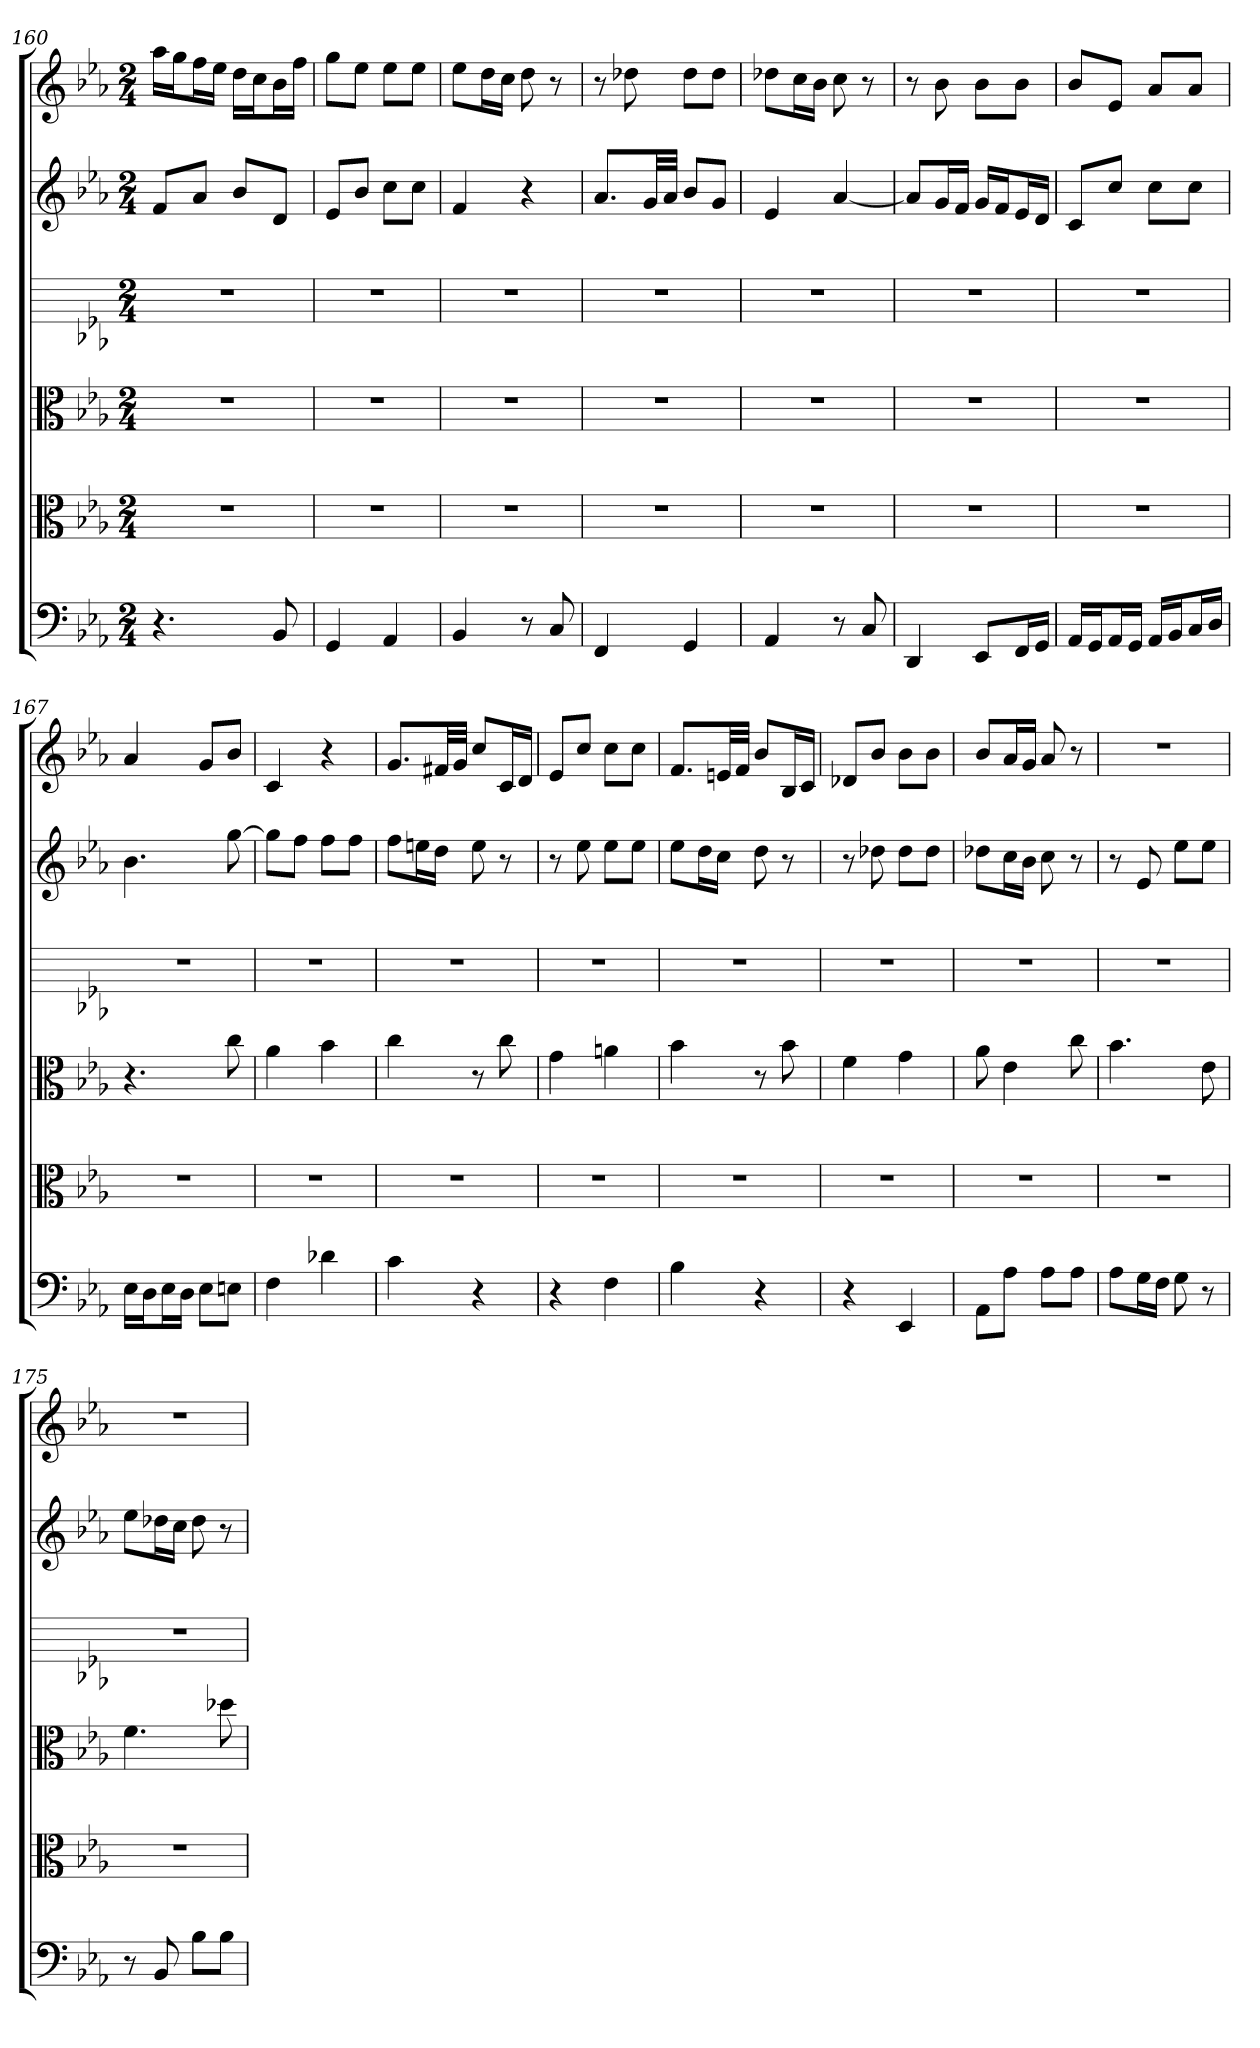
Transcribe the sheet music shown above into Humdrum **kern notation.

**kern	**kern	**kern	**kern	**kern	**kern
*part6	*part5	*part4	*part3	*part2	*part1
*staff6	*staff5	*staff4	*staff3	*staff2	*staff1
*clefF4	*clefC3	*clefC3	*	*	*
*k[b-e-a-]	*k[b-e-a-]	*k[b-e-a-]	*k[b-e-a-]	*k[b-e-a-]	*k[b-e-a-]
*E-:	*E-:	*E-:	*E-:	*E-:	*E-:
*M2/4	*M2/4	*M2/4	*M2/4	*M2/4	*M2/4
=160	=160	=160	=160	=160	=160
4.r	2r	2r	2r	8fL	16aa-LL
.	.	.	.	.	16ggJ
.	.	.	.	8a-J	16ffL
.	.	.	.	.	16ee-JJ
.	.	.	.	8b-L	16ddLL
.	.	.	.	.	16ccJ
8BB-	.	.	.	8dJ	16b-L
.	.	.	.	.	16ffJJ
=161	=161	=161	=161	=161	=161
4GG	2r	2r	2r	8e-L	8ggL
.	.	.	.	8b-J	8ee-J
4AA-	.	.	.	8ccL	8ee-L
.	.	.	.	8ccJ	8ee-J
=162	=162	=162	=162	=162	=162
4BB-	2r	2r	2r	4f	8ee-L
.	.	.	.	.	16ddL
.	.	.	.	.	16ccJJ
8r	.	.	.	4r	8dd
8C	.	.	.	.	8r
=163	=163	=163	=163	=163	=163
4FF	2r	2r	2r	8.a-L	8r
.	.	.	.	.	8dd-X
.	.	.	.	32gLL	.
.	.	.	.	32a-JJJ	.
4GG	.	.	.	8b-L	8dd-L
.	.	.	.	8gJ	8dd-J
=164	=164	=164	=164	=164	=164
4AA-	2r	2r	2r	4e-	8dd-XL
.	.	.	.	.	16ccL
.	.	.	.	.	16b-JJ
8r	.	.	.	[4a-	8cc
8C	.	.	.	.	8r
=165	=165	=165	=165	=165	=165
4DD	2r	2r	2r	8a-L]	8r
.	.	.	.	16gL	8b-
.	.	.	.	16fJJ	.
8EE-/L	.	.	.	16gLL	8b-L
.	.	.	.	16fJ	.
16FF/L	.	.	.	16e-L	8b-J
16GG/JJ	.	.	.	16dJJ	.
=166	=166	=166	=166	=166	=166
16AA-/LL	2r	2r	2r	8cL	8b-L
16GG/J	.	.	.	.	.
16AA-/L	.	.	.	8ccJ	8e-J
16GG/JJ	.	.	.	.	.
16AA-/LL	.	.	.	8ccL	8a-L
16BB-/J	.	.	.	.	.
16C/L	.	.	.	8ccJ	8a-J
16D/JJ	.	.	.	.	.
=167	=167	=167	=167	=167	=167
16E-\LL	2r	4.r	2r	4.b-	4a-
16D\J	.	.	.	.	.
16E-\L	.	.	.	.	.
16D\JJ	.	.	.	.	.
8E-\L	.	.	.	.	8gL
8En\J	.	8cc	.	[8gg	8b-J
=168	=168	=168	=168	=168	=168
4F	2r	4a-	2r	8ggL]	4c
.	.	.	.	8ffJ	.
4d-X	.	4b-	.	8ffL	4r
.	.	.	.	8ffJ	.
=169	=169	=169	=169	=169	=169
4c	2r	4cc	2r	8ffL	8.gL
.	.	.	.	16eenL	.
.	.	.	.	16ddJJ	32f#XLL
.	.	.	.	.	32gJJJ
4r	.	8r	.	8ee	8ccL
.	.	8cc	.	8r	16cL
.	.	.	.	.	16dJJ
=170	=170	=170	=170	=170	=170
4r	2r	4g	2r	8r	8e-L
.	.	.	.	8ee-	8ccJ
4F	.	4an	.	8ee-L	8ccL
.	.	.	.	8ee-J	8ccJ
=171	=171	=171	=171	=171	=171
4B-	2r	4b-	2r	8ee-L	8.fL
.	.	.	.	16ddL	.
.	.	.	.	16ccJJ	32enLL
.	.	.	.	.	32fJJJ
4r	.	8r	.	8dd	8b-L
.	.	8b-	.	8r	16B-L
.	.	.	.	.	16cJJ
=172	=172	=172	=172	=172	=172
4r	2r	4f	2r	8r	8d-XL
.	.	.	.	8dd-X	8b-J
4EE-	.	4g	.	8dd-L	8b-L
.	.	.	.	8dd-J	8b-J
=173	=173	=173	=173	=173	=173
8AA-\L	2r	8a-	2r	8dd-XL	8b-L
8A-\J	.	4e-	.	16ccL	16a-L
.	.	.	.	16b-JJ	16gJJ
8A-\L	.	.	.	8cc	8a-
8A-\J	.	8cc	.	8r	8r
=174	=174	=174	=174	=174	=174
8A-\L	2r	4.b-	2r	8r	2r
16G\L	.	.	.	8e-	.
16F\JJ	.	.	.	.	.
8G	.	.	.	8ee-L	.
8r	.	8e-	.	8ee-J	.
=175	=175	=175	=175	=175	=175
8r	2r	4.f	2r	8ee-L	2r
8BB-	.	.	.	16dd-XL	.
.	.	.	.	16ccJJ	.
8B-\L	.	.	.	8dd-	.
8B-\J	.	8dd-X	.	8r	.
=	=	=	=	=	=
*-	*-	*-	*-	*-	*-
